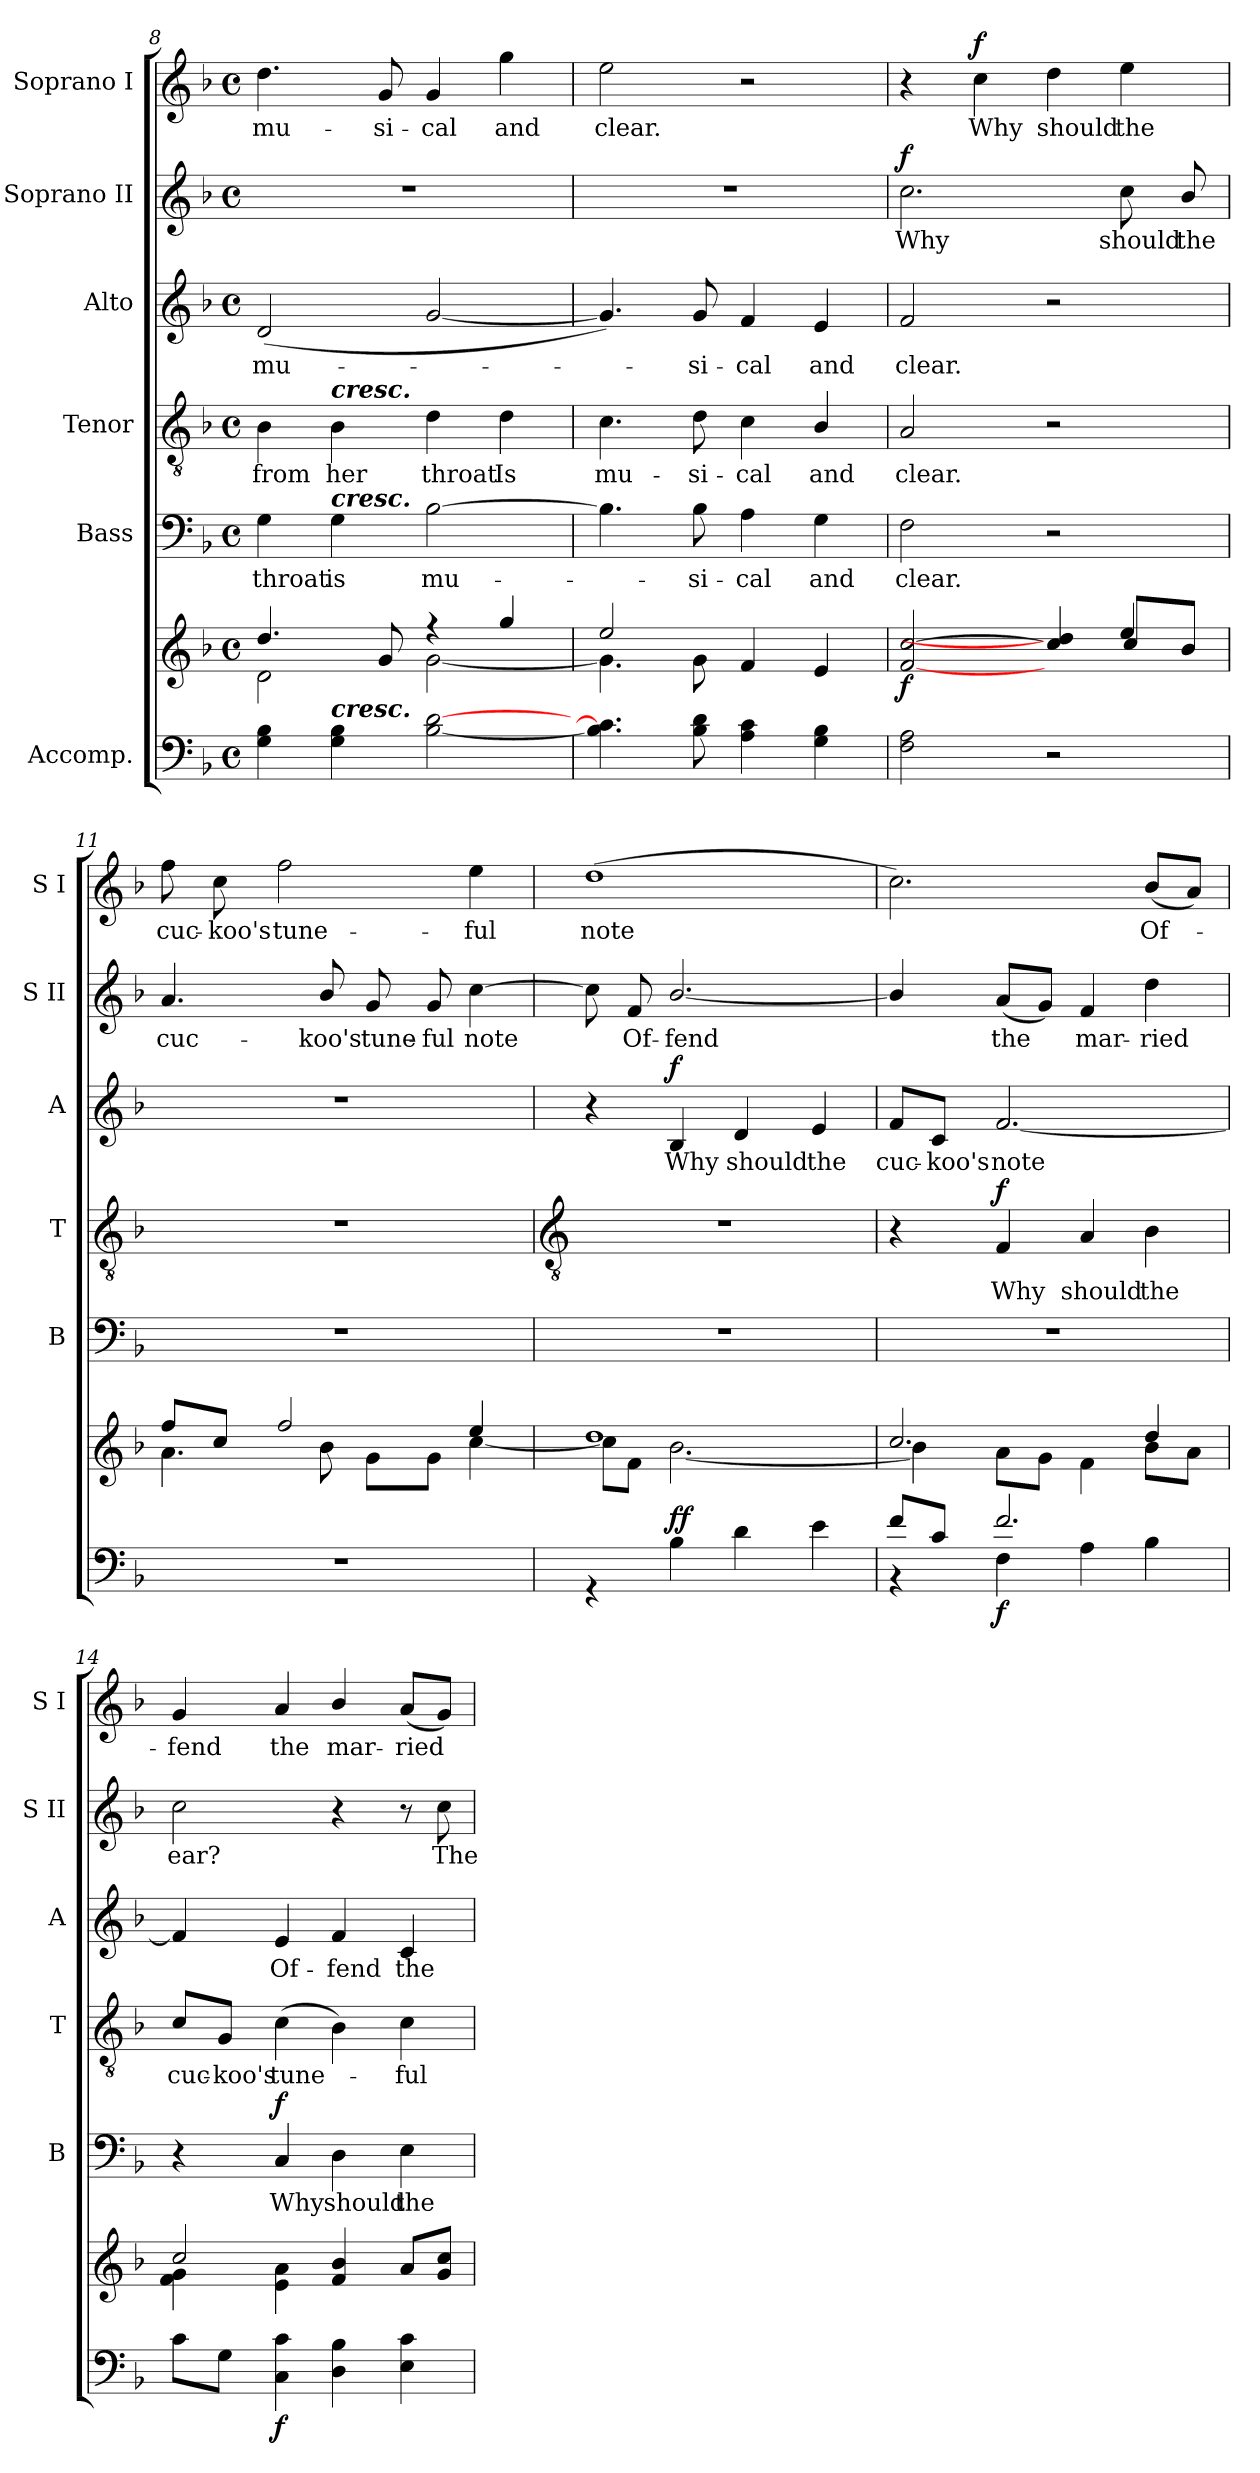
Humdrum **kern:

**kern	**kern	**dynam	**kern	**text	**dynam	**kern	**text	**dynam	**kern	**text	**dynam	**kern	**text	**dynam	**kern	**text	**dynam
*part6	*part6	*part6	*part5	*part5	*part5	*part4	*part4	*part4	*part3	*part3	*part3	*part2	*part2	*part2	*part1	*part1	*part1
*staff7	*staff6	*staff6/7	*staff5	*staff5	*staff5	*staff4	*staff4	*staff4	*staff3	*staff3	*staff3	*staff2	*staff2	*staff2	*staff1	*staff1	*staff1
*I"Accomp.	*	*	*I"Bass	*	*	*I"Tenor	*	*	*I"Alto	*	*	*I"Soprano II	*	*	*I"Soprano I	*	*
*	*	*	*I'B	*	*	*I'T	*	*	*I'A	*	*	*I'S II	*	*	*I'S I	*	*
!!LO:LB:g=z
*clefF4	*clefG2	*	*clefF4	*	*	*clefGv2	*	*	*clefG2	*	*	*clefG2	*	*	*clefG2	*	*
*k[b-]	*k[b-]	*	*k[b-]	*	*	*k[b-]	*	*	*k[b-]	*	*	*k[b-]	*	*	*k[b-]	*	*
*F:	*F:	*	*F:	*	*	*F:	*	*	*F:	*	*	*F:	*	*	*F:	*	*
*M4/4	*M4/4	*	*M4/4	*	*	*M4/4	*	*	*M4/4	*	*	*M4/4	*	*	*M4/4	*	*
*met(c)	*met(c)	*	*met(c)	*	*	*met(c)	*	*	*met(c)	*	*	*met(c)	*	*	*met(c)	*	*
=8	=8	=8	=8	=8	=8	=8	=8	=8	=8	=8	=8	=8	=8	=8	=8	=8	=8
*	*^	*	*	*	*	*	*	*	*	*	*	*	*	*	*	*	*
!	!	!	!	!	!LO:LY:b	!	!	!LO:LY:b	!	!	!LO:LY:b	!	!	!	!	!	!LO:LY:b	!
4G 4B-	4.dd/	2d\	.	4G	throat	.	4B-	from	.	(<2d	mu-	.	1r	.	.	4.dd	mu-	.
!	!	!	!	!	!	!	!LO:TX:a:Bi:t=cresc.	!	!	!	!	!	!	!	!	!	!	!
!	!	!	!	!LO:TX:a:Bi:t=cresc.	!	!	!	!	!	!	!	!	!	!	!	!	!	!
!LO:TX:a:Bi:t=cresc.	!	!	!	!	!	!	!	!	!	!	!	!	!	!	!	!	!	!
!	!	!	!	!	!LO:LY:b	!	!	!LO:LY:b	!	!	!	!	!	!	!	!	!	!
4G 4B-	.	.	.	4G	is	.	4B-	her	.	.	.	.	.	.	.	.	.	.
!	!	!	!	!	!	!	!	!	!	!	!	!	!	!	!	!	!LO:LY:b	!
.	8g/	.	.	.	.	.	.	.	.	.	.	.	.	.	.	8g	-si-	.
!	!	!	!	!	!LO:LY:b	!	!	!LO:LY:b	!	!	!	!	!	!	!	!	!LO:LY:b	!
[2B- [2d	4r	[2g\	.	[2B-	mu-	.	4d	throat	.	[2g	.	.	.	.	.	4g	-cal	.
!	!	!	!	!	!	!	!	!LO:LY:b	!	!	!	!	!	!	!	!	!LO:LY:b	!
.	4gg/	.	.	.	.	.	4d	Is	.	.	.	.	.	.	.	4gg	and	.
=9	=9	=9	=9	=9	=9	=9	=9	=9	=9	=9	=9	=9	=9	=9	=9	=9	=9	=9
!	!	!	!	!	!	!	!	!LO:LY:b	!	!	!	!	!	!	!	!	!LO:LY:b	!
4.B-] 4.c]	2ee/	4.g\]	.	4.B-]	.	.	4.c	mu-	.	4.g])	.	.	1r	.	.	2ee	clear.	.
!	!	!	!	!	!LO:LY:b	!	!	!LO:LY:b	!	!	!LO:LY:b	!	!	!	!	!	!	!
8B- 8d	.	8g\	.	8B-	si-	.	8d	-si-	.	8g	si-	.	.	.	.	.	.	.
!	!	!	!	!	!LO:LY:b	!	!	!LO:LY:b	!	!	!LO:LY:b	!	!	!	!	!	!	!
4A 4c	4f/	2ryy	.	4A	-cal	.	4c	-cal	.	4f	-cal	.	.	.	.	2r	.	.
!	!	!	!	!	!LO:LY:b	!	!	!LO:LY:b	!	!	!LO:LY:b	!	!	!	!	!	!	!
4G 4B-	4e/	.	.	4G	and	.	4B-/	and	.	4e	and	.	.	.	.	.	.	.
=10	=10	=10	=10	=10	=10	=10	=10	=10	=10	=10	=10	=10	=10	=10	=10	=10	=10	=10
!	!	!	!LO:DY:b	!	!LO:LY:b	!	!	!LO:LY:b	!	!	!LO:LY:b	!	!	!LO:LY:b	!LO:DY:b	!	!	!
2F 2A	[2f/ [2cc/	2.ryy	f	2F	clear.	.	2A	clear.	.	2f	clear.	.	2.cc	Why	f	4r	.	.
!	!	!	!	!	!	!	!	!	!	!	!	!	!	!	!	!	!LO:LY:b	!LO:DY:b
.	.	.	.	.	.	.	.	.	.	.	.	.	.	.	.	4cc	Why	f
!	!	!	!	!	!	!	!	!	!	!	!	!	!	!	!	!	!LO:LY:b	!
2r	4cc/] 4dd/]	.	.	2r	.	.	2r	.	.	2r	.	.	.	.	.	4dd	should	.
!	!	!	!	!	!	!	!	!	!	!	!	!	!	!LO:LY:b	!	!	!LO:LY:b	!
.	4ee/	8cc\L	.	.	.	.	.	.	.	.	.	.	8cc	should	.	4ee	the	.
!	!	!	!	!	!	!	!	!	!	!	!	!	!	!LO:LY:b	!	!	!	!
.	.	8b-/J	.	.	.	.	.	.	.	.	.	.	8b-/	the	.	.	.	.
=11	=11	=11	=11	=11	=11	=11	=11	=11	=11	=11	=11	=11	=11	=11	=11	=11	=11	=11
!	!	!	!	!	!	!	!	!	!	!	!	!	!	!LO:LY:b	!	!	!LO:LY:b	!
1r	8ff/L	4.a\	.	1r	.	.	1r	.	.	1r	.	.	4.a	cuc-	.	8ff	cuc-	.
!	!	!	!	!	!	!	!	!	!	!	!	!	!	!	!	!	!LO:LY:b	!
.	8cc/J	.	.	.	.	.	.	.	.	.	.	.	.	.	.	8cc	-koo's	.
!	!	!	!	!	!	!	!	!	!	!	!	!	!	!	!	!	!LO:LY:b	!
.	2ff/	.	.	.	.	.	.	.	.	.	.	.	.	.	.	2ff	tune-	.
!	!	!	!	!	!	!	!	!	!	!	!	!	!	!LO:LY:b	!	!	!	!
.	.	8b-\	.	.	.	.	.	.	.	.	.	.	8b-/	-koo's	.	.	.	.
!	!	!	!	!	!	!	!	!	!	!	!	!	!	!LO:LY:b	!	!	!	!
.	.	8g\L	.	.	.	.	.	.	.	.	.	.	8g	tune-	.	.	.	.
!	!	!	!	!	!	!	!	!	!	!	!	!	!	!LO:LY:b	!	!	!	!
.	.	8g\J	.	.	.	.	.	.	.	.	.	.	8g	-ful	.	.	.	.
!	!	!	!	!	!	!	!	!	!	!	!	!	!	!LO:LY:b	!	!	!LO:LY:b	!
.	4ee/	[4cc\	.	.	.	.	.	.	.	.	.	.	[4cc	note	.	4ee	-ful	.
!!LO:LB:g=z
=12	=12	=12	=12	=12	=12	=12	=12	=12	=12	=12	=12	=12	=12	=12	=12	=12	=12	=12
*	*	*	*	*	*	*	*clefGv2	*	*	*	*	*	*	*	*	*	*	*
*^	*	*	*	*	*	*	*	*	*	*	*	*	*	*	*	*	*	*
!	!	!	!	!	!	!	!	!	!	!	!	!	!	!	!	!	!	!LO:LY:b	!
1ryy	4r	1dd/	8cc\L]	.	1r	.	.	1r	.	.	4r	.	.	8cc]	.	.	(>1dd	note	.
!	!	!	!	!	!	!	!	!	!	!	!	!	!	!	!LO:LY:b	!	!	!	!
.	.	.	8f\J	.	.	.	.	.	.	.	.	.	.	8f	Of-	.	.	.	.
!	!	!	!	!LO:DY:b=2	!	!	!	!	!	!	!	!LO:LY:b	!	!	!LO:LY:b	!	!	!	!
!	!	!	!	!LO:DY:n=1:a=2	!	!	!	!	!	!	!	!	!LO:DY:b	!	!	!	!	!	!
.	4B-\	.	[2.b-\	f f	.	.	.	.	.	.	4B-	Why	f	[2.b-/	-fend	.	.	.	.
!	!	!	!	!	!	!	!	!	!	!	!	!LO:LY:b	!	!	!	!	!	!	!
.	4d\	.	.	.	.	.	.	.	.	.	4d	should	.	.	.	.	.	.	.
!	!	!	!	!	!	!	!	!	!	!	!	!LO:LY:b	!	!	!	!	!	!	!
.	4e\	.	.	.	.	.	.	.	.	.	4e	the	.	.	.	.	.	.	.
=13	=13	=13	=13	=13	=13	=13	=13	=13	=13	=13	=13	=13	=13	=13	=13	=13	=13	=13	=13
!	!	!	!	!	!	!	!	!	!	!	!	!LO:LY:b	!	!	!	!	!	!	!
8f/L	4r	2.cc/	4b-\]	.	1r	.	.	4r	.	.	8f/L	cuc-	.	4b-/]	.	.	2.cc)	.	.
!	!	!	!	!	!	!	!	!	!	!	!	!LO:LY:b	!	!	!	!	!	!	!
8c/J	.	.	.	.	.	.	.	.	.	.	8c/J	-koo's	.	.	.	.	.	.	.
!	!	!	!	!LO:DY:b=2	!	!	!	!	!LO:LY:b	!LO:DY:b	!	!LO:LY:b	!	!	!LO:LY:b	!	!	!	!
2.f/	4F\	.	8a\L	f	.	.	.	4F	Why	f	[2.f	note	.	(<8aL	the	.	.	.	.
.	.	.	8g\J	.	.	.	.	.	.	.	.	.	.	8gJ)	.	.	.	.	.
!	!	!	!	!	!	!	!	!	!LO:LY:b	!	!	!	!	!	!LO:LY:b	!	!	!	!
.	4A\	.	4f\	.	.	.	.	4A	should	.	.	.	.	4f	mar-	.	.	.	.
!	!	!	!	!	!	!	!	!	!LO:LY:b	!	!	!	!	!	!LO:LY:b	!	!	!LO:LY:b	!
.	4B-\	8b-\L	4dd/	.	.	.	.	4B-	the	.	.	.	.	4dd	-ried	.	(<8b-L	Of-	.
.	.	8a\J	.	.	.	.	.	.	.	.	.	.	.	.	.	.	8aJ)	.	.
=14	=14	=14	=14	=14	=14	=14	=14	=14	=14	=14	=14	=14	=14	=14	=14	=14	=14	=14	=14
!	!	!	!	!	!	!	!	!	!LO:LY:b	!	!	!	!	!	!LO:LY:b	!	!	!LO:LY:b	!
1ryy	8c\L	4f\ 4g\	2cc/	.	4r	.	.	8c/L	cuc-	.	4f]	.	.	2cc	ear?	.	4g	fend	.
!	!	!	!	!	!	!	!	!	!LO:LY:b	!	!	!	!	!	!	!	!	!	!
.	8G\J	.	.	.	.	.	.	8G/J	-koo's	.	.	.	.	.	.	.	.	.	.
!	!	!	!	!LO:DY:b=2	!	!LO:LY:b	!LO:DY:b	!	!LO:LY:b	!	!	!LO:LY:b	!	!	!	!	!	!LO:LY:b	!
.	4C\ 4c\	4e\ 4a\	.	f	4C	Why	f	(>4c	tune-	.	4e	Of-	.	.	.	.	4a	the	.
!	!	!	!	!	!	!LO:LY:b	!	!	!	!	!	!LO:LY:b	!	!	!	!	!	!LO:LY:b	!
.	4D\ 4B-\	4f/ 4b-/	2ryy	.	4D	should	.	4B-)	.	.	4f	-fend	.	4r	.	.	4b-/	mar-	.
!	!	!	!	!	!	!LO:LY:b	!	!	!LO:LY:b	!	!	!LO:LY:b	!	!	!	!	!	!LO:LY:b	!
.	4E\ 4c\	8a/L	.	.	4E	the	.	4c	ful	.	4c	the	.	8r	.	.	(<8aL	-ried	.
!	!	!	!	!	!	!	!	!	!	!	!	!	!	!	!LO:LY:b	!	!	!	!
.	.	8g/ 8cc/J	.	.	.	.	.	.	.	.	.	.	.	8cc	The	.	8gJ)	.	.
*v	*v	*	*	*	*	*	*	*	*	*	*	*	*	*	*	*	*	*	*
*	*v	*v	*	*	*	*	*	*	*	*	*	*	*	*	*	*	*	*
=	=	=	=	=	=	=	=	=	=	=	=	=	=	=	=	=	=
*-	*-	*-	*-	*-	*-	*-	*-	*-	*-	*-	*-	*-	*-	*-	*-	*-	*-
